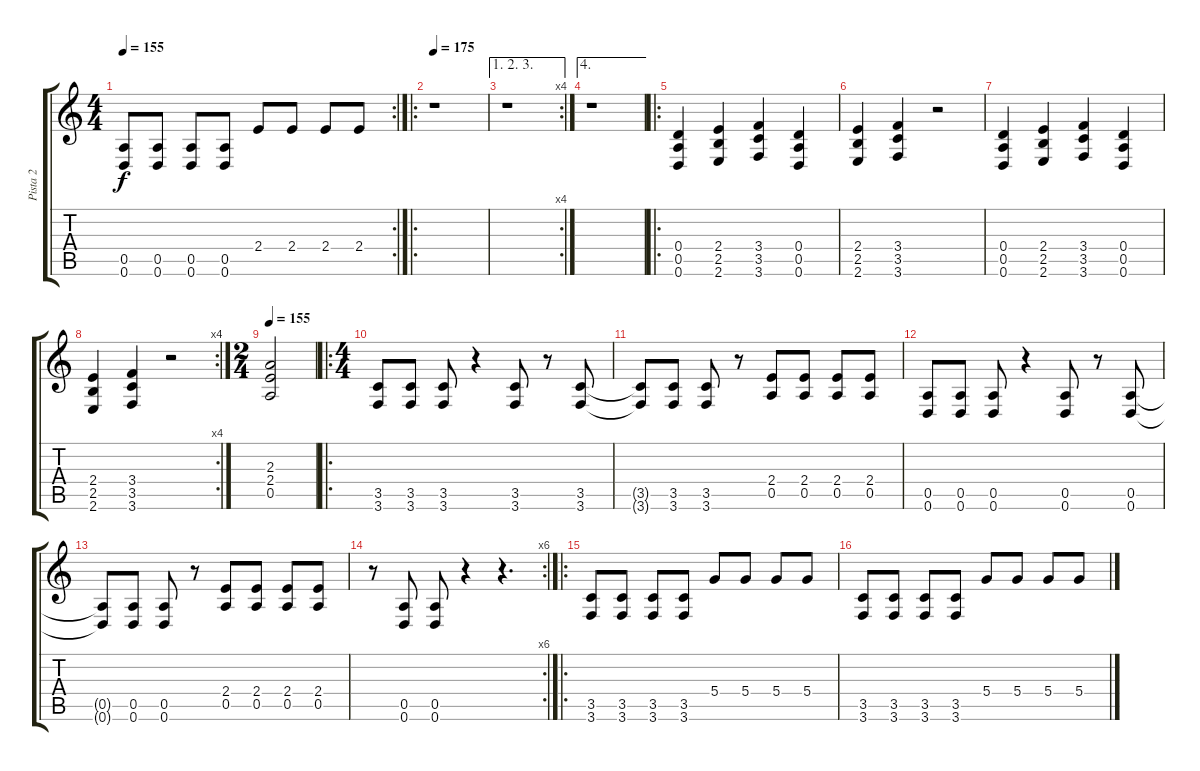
\track ("Pista 2" "Pista 2") {instrument distortionguitar}
\staff {score tabs}
\tuning (E4 B3 G3 D3 A2 D2) {hide}
\rc 2
\ts (4 4)
\tempo 155
\clef g2
\ks c
(0.5 0.6).8{dy f} (0.5 0.6).8 (0.5 0.6).8 (0.5 0.6).8 2.4.8 2.4.8 2.4.8 2.4.8 |
\ro
\tempo 175
r.1 |
\ae (1 2 3)
\rc 4
r.1 |
\ae 4
r.1 |
\ro
(0.4 0.5 0.6).4 (2.4 2.5 2.6).4 (3.4 3.5 3.6).4 (0.4 0.5 0.6).4 |
(2.4 2.5 2.6).4 (3.4 3.5 3.6).4 r.2 |
(0.4 0.5 0.6).4 (2.4 2.5 2.6).4 (3.4 3.5 3.6).4 (0.4 0.5 0.6).4 |
\rc 4
(2.4 2.5 2.6).4 (3.4 3.5 3.6).4 r.2 |
\ts (2 4)
\tempo 155
(2.3 2.4 0.5).2 |
\ro
\ts (4 4)
(3.5 3.6).8 (3.5 3.6).8 (3.5 3.6).8 r.4 (3.5 3.6).8 r.8 (3.5 3.6).8 |
(3.5{t} 3.6{t}).8 (3.5 3.6).8 (3.5 3.6).8 r.8 (2.4 0.5).8 (2.4 0.5).8 (2.4 0.5).8 (2.4 0.5).8 |
(0.5 0.6).8 (0.5 0.6).8 (0.5 0.6).8 r.4 (0.5 0.6).8 r.8 (0.5 0.6).8 |
(0.5{t} 0.6{t}).8 (0.5 0.6).8 (0.5 0.6).8 r.8 (2.4 0.5).8 (2.4 0.5).8 (2.4 0.5).8 (2.4 0.5).8 |
\rc 6
r.8 (0.5 0.6).8 (0.5 0.6).8 r.4 r.4{d} |
\ro
(3.5 3.6).8 (3.5 3.6).8 (3.5 3.6).8 (3.5 3.6).8 5.4.8 5.4.8 5.4.8 5.4.8 |
(3.5 3.6).8 (3.5 3.6).8 (3.5 3.6).8 (3.5 3.6).8 5.4.8 5.4.8 5.4.8 5.4.8
